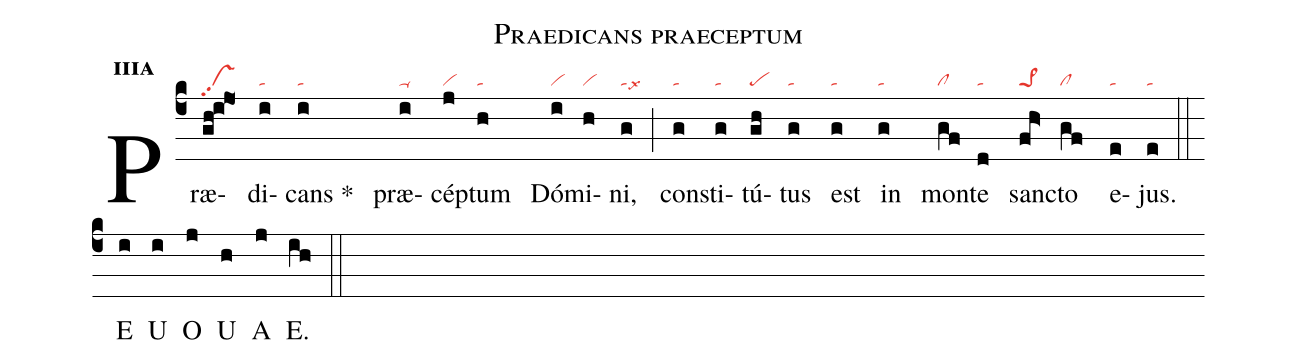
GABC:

name:Praedicans praeceptum;
office-part:an;
mode:3a;
nabc-lines:1;
%%
initial-style: 1;
name: Praedicans praeceptum Domini;
mode: 3;
office-part: Antiphona;
annotation: Ant.;
annotation: iii a;
nabc-lines: 1;
%%
(c4) Præ(gh!i!jo1|vspp2)di(i|ta)cans <sp>*</sp>(i|ta) præ(i|ta-)cép(j|vi)tum(h|ta) Dó(i|vi)mi(h|vi)ni,(g|talsx9) (;) con(g|ta)sti(g|ta)tú(gh|pe)tus(g|ta) est(g|ta) in(g|ta) mon(gf|cl)te(d|ta) sanc(fh>|pe>1)to(gf|cl) e(e|ta)jus.(e|ta) (::)
<eu> E(i) U(i) O(j) U(h) A(j) E.(ih) </eu> (::)
